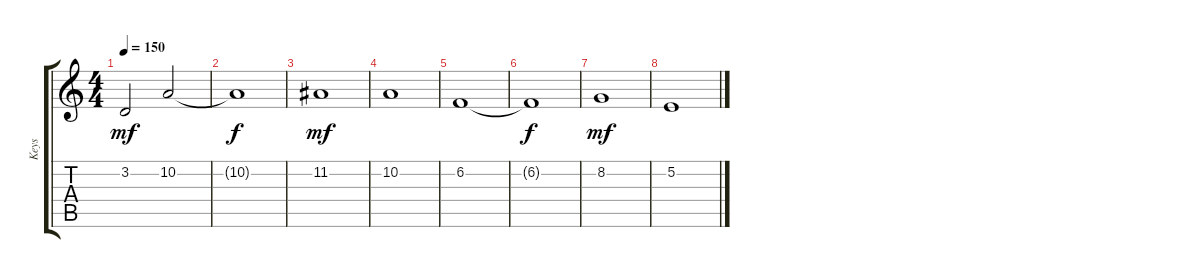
\track ("Keys" "Keys") {instrument synthstrings1}
\staff {score tabs}
\tuning (E4 B3 G3 D3 A2 D2) {hide}
\ts (4 4)
\tempo 150
\clef g2
\ks c
3.2.2{dy mf} 10.2.2 |
10.2{t}.1{dy f} |
11.2.1{dy mf} |
10.2.1 |
6.2.1 |
6.2{t}.1{dy f} |
8.2.1{dy mf} |
5.2.1
